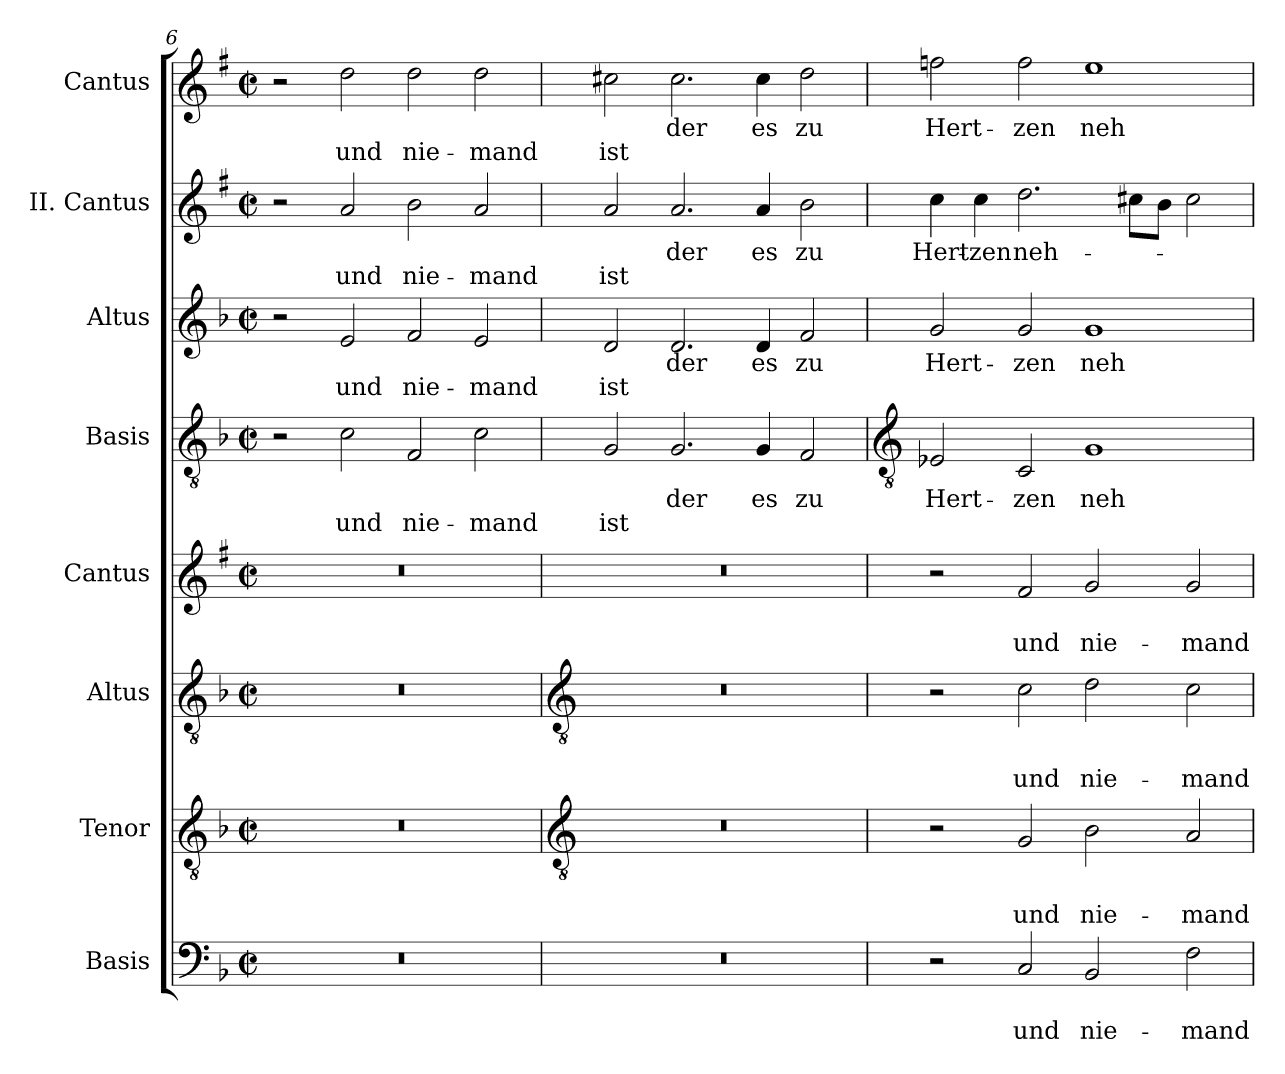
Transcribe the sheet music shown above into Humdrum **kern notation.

**kern	**text	**text	**kern	**text	**text	**kern	**text	**text	**kern	**text	**text	**kern	**text	**text	**kern	**text	**text	**kern	**text	**text	**kern	**text	**text
*part8	*part8	*part8	*part7	*part7	*part7	*part6	*part6	*part6	*part5	*part5	*part5	*part4	*part4	*part4	*part3	*part3	*part3	*part2	*part2	*part2	*part1	*part1	*part1
*staff8	*staff8	*staff8	*staff7	*staff7	*staff7	*staff6	*staff6	*staff6	*staff5	*staff5	*staff5	*staff4	*staff4	*staff4	*staff3	*staff3	*staff3	*staff2	*staff2	*staff2	*staff1	*staff1	*staff1
*I"Basis	*	*	*I"Tenor	*	*	*I"Altus	*	*	*I"Cantus	*	*	*I"Basis	*	*	*I"Altus	*	*	*I"II. Cantus	*	*	*I"Cantus	*	*
*clefF4	*	*	*clefGv2	*	*	*clefGv2	*	*	*clefG2	*	*	*clefGv2	*	*	*clefG2	*	*	*clefG2	*	*	*clefG2	*	*
*	*	*	*	*	*	*	*	*	*ITrd1c2	*	*	*	*	*	*	*	*	*ITrd1c2	*	*	*ITrd1c2	*	*
*k[b-]	*	*	*k[b-]	*	*	*k[b-]	*	*	*k[b-]	*	*	*k[b-]	*	*	*k[b-]	*	*	*k[b-]	*	*	*k[b-]	*	*
*F:	*	*	*F:	*	*	*F:	*	*	*F:	*	*	*F:	*	*	*F:	*	*	*F:	*	*	*F:	*	*
*M4/2	*	*	*M4/2	*	*	*M4/2	*	*	*M4/2	*	*	*M4/2	*	*	*M4/2	*	*	*M4/2	*	*	*M4/2	*	*
*met(c|)	*	*	*met(c|)	*	*	*met(c|)	*	*	*met(c|)	*	*	*met(c|)	*	*	*met(c|)	*	*	*met(c|)	*	*	*met(c|)	*	*
=6	=6	=6	=6	=6	=6	=6	=6	=6	=6	=6	=6	=6	=6	=6	=6	=6	=6	=6	=6	=6	=6	=6	=6
0r	.	.	0r	.	.	0r	.	.	0r	.	.	2r	.	.	2r	.	.	2r	.	.	2r	.	.
!	!	!	!	!	!	!	!	!	!	!	!	!	!	!LO:LY:b	!	!	!LO:LY:b	!	!	!LO:LY:b	!	!	!LO:LY:b
.	.	.	.	.	.	.	.	.	.	.	.	2c	.	und	2e	.	und	2g	.	und	2cc	.	und
!	!	!	!	!	!	!	!	!	!	!	!	!	!	!LO:LY:b	!	!	!LO:LY:b	!	!	!LO:LY:b	!	!	!LO:LY:b
.	.	.	.	.	.	.	.	.	.	.	.	2F	.	nie-	2f	.	nie-	2a	.	nie-	2cc	.	nie-
!	!	!	!	!	!	!	!	!	!	!	!	!	!	!LO:LY:b	!	!	!LO:LY:b	!	!	!LO:LY:b	!	!	!LO:LY:b
.	.	.	.	.	.	.	.	.	.	.	.	2c	.	-mand	2e	.	-mand	2g	.	-mand	2cc	.	-mand
!!LO:LB:g=z
=7	=7	=7	=7	=7	=7	=7	=7	=7	=7	=7	=7	=7	=7	=7	=7	=7	=7	=7	=7	=7	=7	=7	=7
*	*	*	*clefGv2	*	*	*clefGv2	*	*	*	*	*	*	*	*	*	*	*	*	*	*	*	*	*
!	!	!	!	!	!	!	!	!	!	!	!	!	!	!LO:LY:b	!	!	!LO:LY:b	!	!	!LO:LY:b	!	!	!LO:LY:b
0r	.	.	0r	.	.	0r	.	.	0r	.	.	2G	.	ist	2d	.	ist	2g	.	ist	2bn	.	ist
!	!	!	!	!	!	!	!	!	!	!	!	!	!LO:LY:b	!	!	!LO:LY:b	!	!	!LO:LY:b	!	!	!LO:LY:b	!
.	.	.	.	.	.	.	.	.	.	.	.	2.G	der	.	2.d	der	.	2.g	der	.	2.b	der	.
!	!	!	!	!	!	!	!	!	!	!	!	!	!LO:LY:b	!	!	!LO:LY:b	!	!	!LO:LY:b	!	!	!LO:LY:b	!
.	.	.	.	.	.	.	.	.	.	.	.	4G	es	.	4d	es	.	4g	es	.	4b	es	.
!	!	!	!	!	!	!	!	!	!	!	!	!	!LO:LY:b	!	!	!LO:LY:b	!	!	!LO:LY:b	!	!	!LO:LY:b	!
.	.	.	.	.	.	.	.	.	.	.	.	2F	zu	.	2f	zu	.	2a	zu	.	2cc	zu	.
!!LO:LB:g=z
=8	=8	=8	=8	=8	=8	=8	=8	=8	=8	=8	=8	=8	=8	=8	=8	=8	=8	=8	=8	=8	=8	=8	=8
*	*	*	*	*	*	*	*	*	*	*	*	*clefGv2	*	*	*	*	*	*	*	*	*	*	*
!	!	!	!	!	!	!	!	!	!	!	!	!	!LO:LY:b	!	!	!LO:LY:b	!	!	!LO:LY:b	!	!	!LO:LY:b	!
2r	.	.	2r	.	.	2r	.	.	2r	.	.	2E-X	Hert-	.	2g	Hert-	.	4b-	Hert-	.	2ee-X	Hert-	.
!	!	!	!	!	!	!	!	!	!	!	!	!	!	!	!	!	!	!	!LO:LY:b	!	!	!	!
.	.	.	.	.	.	.	.	.	.	.	.	.	.	.	.	.	.	4b-	-zen	.	.	.	.
!	!	!LO:LY:b	!	!	!LO:LY:b	!	!	!LO:LY:b	!	!	!LO:LY:b	!	!LO:LY:b	!	!	!LO:LY:b	!	!	!LO:LY:b	!	!	!LO:LY:b	!
2C	.	und	2G	.	und	2c	.	und	2e	.	und	2C	-zen	.	2g	-zen	.	2.cc	neh-	.	2ee-	-zen	.
!	!	!LO:LY:b	!	!	!LO:LY:b	!	!	!LO:LY:b	!	!	!LO:LY:b	!	!LO:LY:b	!	!	!LO:LY:b	!	!	!	!	!	!LO:LY:b	!
2BB-	.	nie-	2B-	.	nie-	2d	.	nie-	2f	.	nie-	1G	neh-	.	1g	neh-	.	.	.	.	1dd	neh-	.
.	.	.	.	.	.	.	.	.	.	.	.	.	.	.	.	.	.	8bnL	.	.	.	.	.
.	.	.	.	.	.	.	.	.	.	.	.	.	.	.	.	.	.	8aJ	.	.	.	.	.
!	!	!LO:LY:b	!	!	!LO:LY:b	!	!	!LO:LY:b	!	!	!LO:LY:b	!	!	!	!	!	!	!	!	!	!	!	!
2F	.	-mand	2A	.	-mand	2c	.	-mand	2f	.	-mand	.	.	.	.	.	.	2b	.	.	.	.	.
=	=	=	=	=	=	=	=	=	=	=	=	=	=	=	=	=	=	=	=	=	=	=	=
*-	*-	*-	*-	*-	*-	*-	*-	*-	*-	*-	*-	*-	*-	*-	*-	*-	*-	*-	*-	*-	*-	*-	*-
